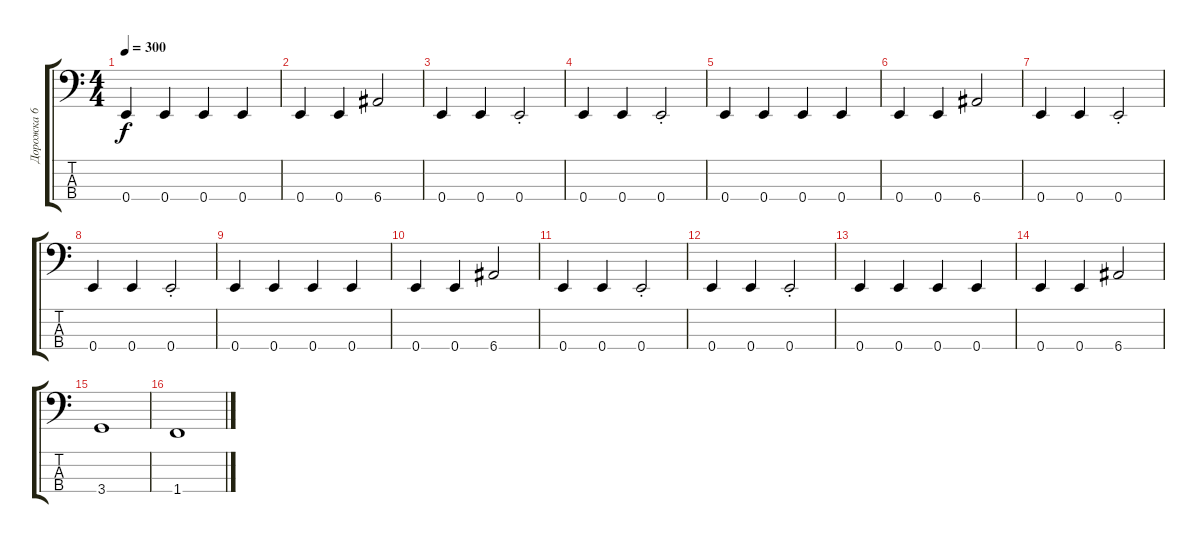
\track ("Дорожка 6" "Дорожка 6") {instrument electricbassfinger}
\staff {score tabs}
\tuning (G2 D2 A1 E1) {hide}
\ts (4 4)
\tempo 300
\clef f4
\ks c
0.4.4{dy f} 0.4.4 0.4.4 0.4.4 |
0.4.4 0.4.4 6.4.2 |
0.4.4 0.4.4 0.4{st}.2 |
0.4.4 0.4.4 0.4{st}.2 |
0.4.4 0.4.4 0.4.4 0.4.4 |
0.4.4 0.4.4 6.4.2 |
0.4.4 0.4.4 0.4{st}.2 |
0.4.4 0.4.4 0.4{st}.2 |
0.4.4 0.4.4 0.4.4 0.4.4 |
0.4.4 0.4.4 6.4.2 |
0.4.4 0.4.4 0.4{st}.2 |
0.4.4 0.4.4 0.4{st}.2 |
0.4.4 0.4.4 0.4.4 0.4.4 |
0.4.4 0.4.4 6.4.2 |
3.4.1 |
1.4.1
